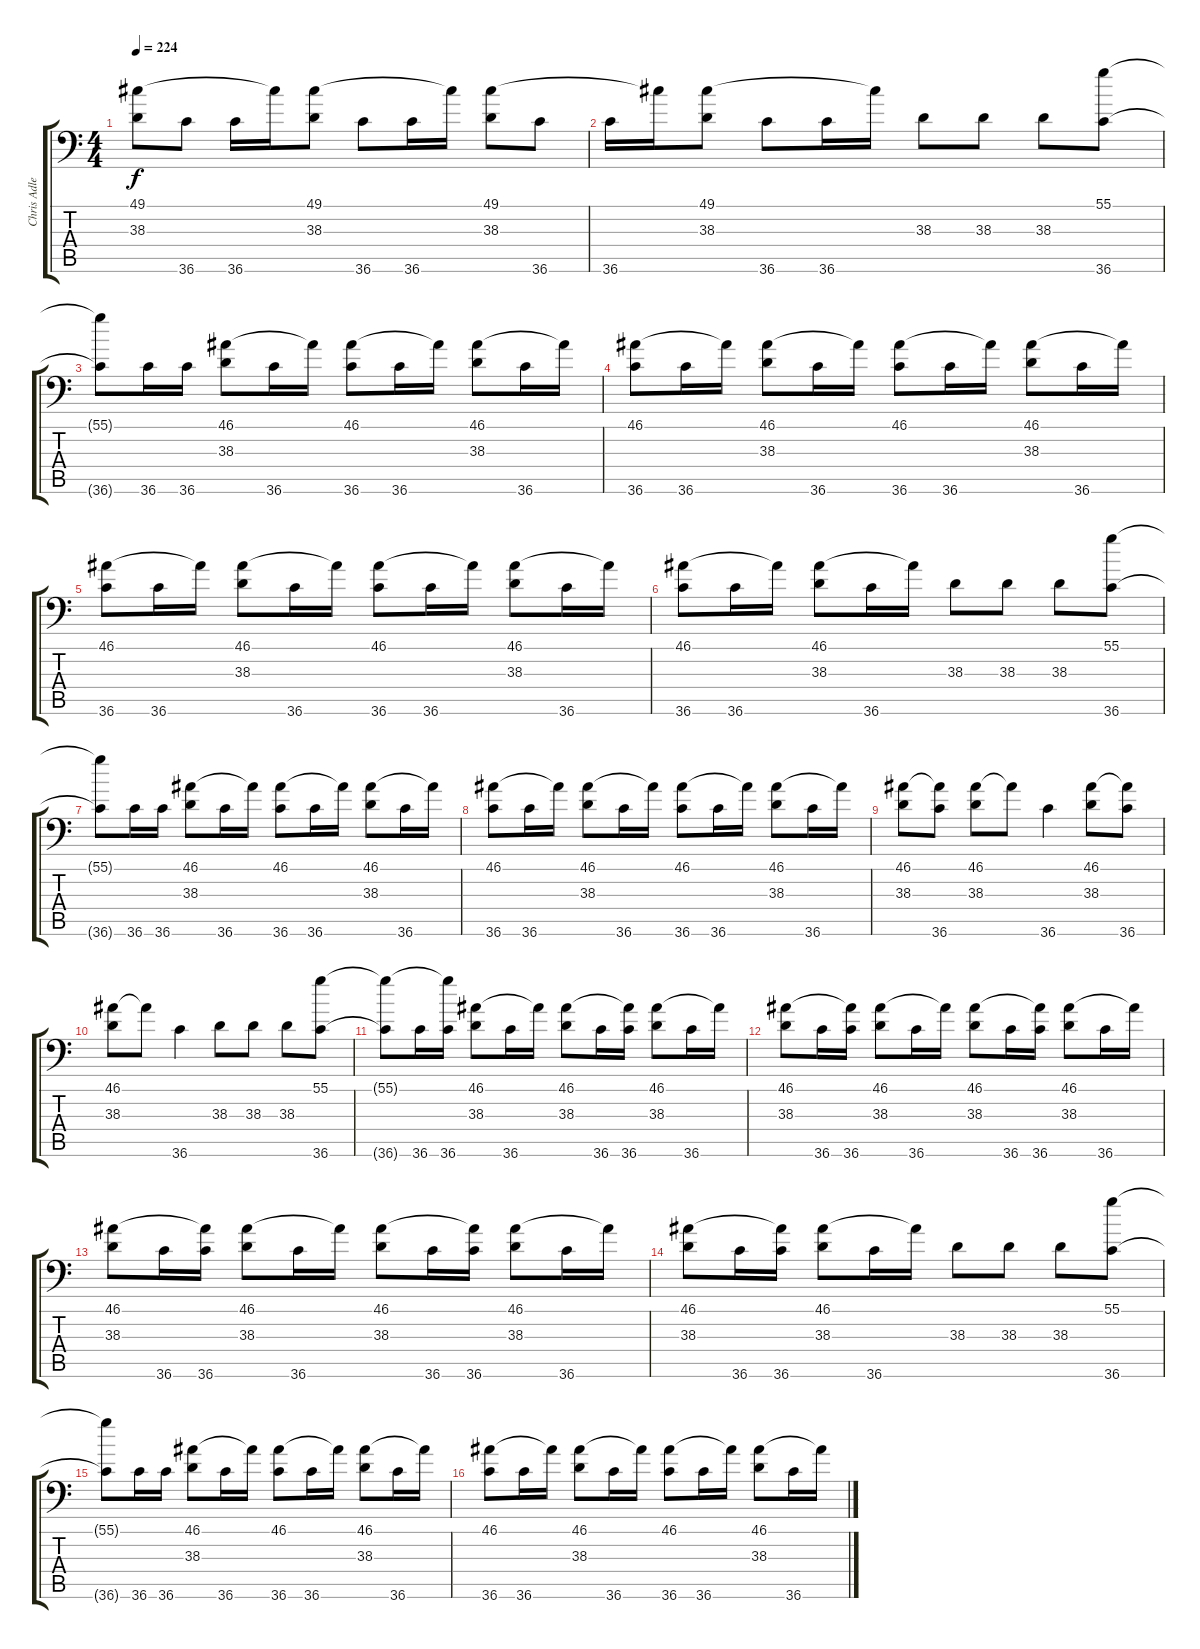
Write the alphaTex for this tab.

\track ("Chris Adler - Drums" "Chris Adle") {instrument acousticgrandpiano}
\staff {score tabs}
\tuning (C-1 C-1 C-1 C-1 C-1 C-1) {hide}
\ts (4 4)
\tempo 224
\clef f4
\ks c
(49.1 38.3).8{dy f} 36.6.8 36.6.16 49.1{t}.16 (49.1 38.3).8 36.6.8 36.6.16 49.1{t}.16 (49.1 38.3).8 36.6.8 |
36.6.16 49.1{t}.16 (49.1 38.3).8 36.6.8 36.6.16 49.1{t}.16 38.3.8 38.3.8 38.3.8 (55.1 36.6).8 |
(55.1{t} 36.6{t}).8 36.6.16 36.6.16 (46.1 38.3).8 36.6.16 46.1{t}.16 (46.1 36.6).8 36.6.16 46.1{t}.16 (46.1 38.3).8 36.6.16 46.1{t}.16 |
(46.1 36.6).8 36.6.16 46.1{t}.16 (46.1 38.3).8 36.6.16 46.1{t}.16 (46.1 36.6).8 36.6.16 46.1{t}.16 (46.1 38.3).8 36.6.16 46.1{t}.16 |
(46.1 36.6).8 36.6.16 46.1{t}.16 (46.1 38.3).8 36.6.16 46.1{t}.16 (46.1 36.6).8 36.6.16 46.1{t}.16 (46.1 38.3).8 36.6.16 46.1{t}.16 |
(46.1 36.6).8 36.6.16 46.1{t}.16 (46.1 38.3).8 36.6.16 46.1{t}.16 38.3.8 38.3.8 38.3.8 (55.1 36.6).8 |
(55.1{t} 36.6{t}).8 36.6.16 36.6.16 (46.1 38.3).8 36.6.16 46.1{t}.16 (46.1 36.6).8 36.6.16 46.1{t}.16 (46.1 38.3).8 36.6.16 46.1{t}.16 |
(46.1 36.6).8 36.6.16 46.1{t}.16 (46.1 38.3).8 36.6.16 46.1{t}.16 (46.1 36.6).8 36.6.16 46.1{t}.16 (46.1 38.3).8 36.6.16 46.1{t}.16 |
(46.1 38.3).8 (46.1{t} 36.6).8 (46.1 38.3).8 46.1{t}.8 36.6.4 (46.1 38.3).8 (46.1{t} 36.6).8 |
(46.1 38.3).8 46.1{t}.8 36.6.4 38.3.8 38.3.8 38.3.8 (55.1 36.6).8 |
(55.1{t} 36.6{t}).8 36.6.16 (55.1{t} 36.6).16 (46.1 38.3).8 36.6.16 46.1{t}.16 (46.1 38.3).8 36.6.16 (46.1{t} 36.6).16 (46.1 38.3).8 36.6.16 46.1{t}.16 |
(46.1 38.3).8 36.6.16 (46.1{t} 36.6).16 (46.1 38.3).8 36.6.16 46.1{t}.16 (46.1 38.3).8 36.6.16 (46.1{t} 36.6).16 (46.1 38.3).8 36.6.16 46.1{t}.16 |
(46.1 38.3).8 36.6.16 (46.1{t} 36.6).16 (46.1 38.3).8 36.6.16 46.1{t}.16 (46.1 38.3).8 36.6.16 (46.1{t} 36.6).16 (46.1 38.3).8 36.6.16 46.1{t}.16 |
(46.1 38.3).8 36.6.16 (46.1{t} 36.6).16 (46.1 38.3).8 36.6.16 46.1{t}.16 38.3.8 38.3.8 38.3.8 (55.1 36.6).8 |
(55.1{t} 36.6{t}).8 36.6.16 36.6.16 (46.1 38.3).8 36.6.16 46.1{t}.16 (46.1 36.6).8 36.6.16 46.1{t}.16 (46.1 38.3).8 36.6.16 46.1{t}.16 |
(46.1 36.6).8 36.6.16 46.1{t}.16 (46.1 38.3).8 36.6.16 46.1{t}.16 (46.1 36.6).8 36.6.16 46.1{t}.16 (46.1 38.3).8 36.6.16 46.1{t}.16
